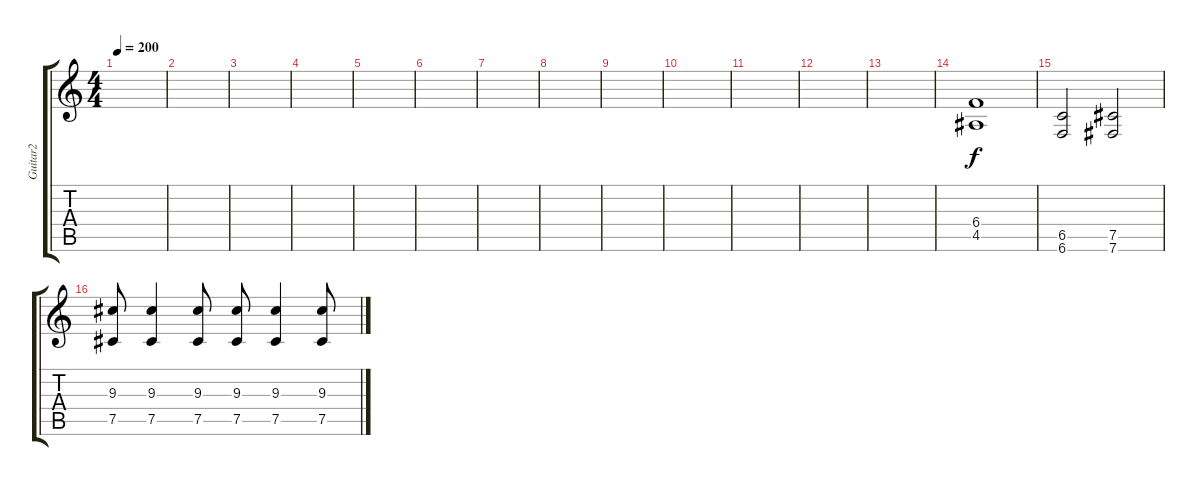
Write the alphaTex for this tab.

\track ("Guitar2" "Guitar2") {instrument distortionguitar}
\staff {score tabs}
\tuning (Db4 Ab3 E3 B2 Gb2 B1) {hide}
\ts (4 4)
\tempo 200
\clef g2
\ks c
|
|
|
|
|
|
|
|
|
|
|
|
|
(6.4 4.5).1 |
(6.5 6.6).2 (7.5 7.6).2 |
(9.3 7.5).8 (9.3 7.5).4 (9.3 7.5).8 (9.3 7.5).8 (9.3 7.5).4 (9.3 7.5).8
